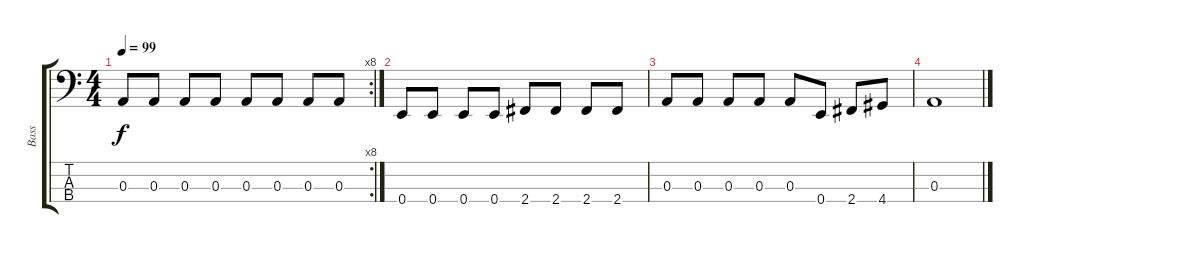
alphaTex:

\track ("Bass" "Bass") {instrument acousticguitarnylon}
\staff {score tabs}
\tuning (G2 D2 A1 E1) {hide}
\rc 8
\ts (4 4)
\tempo 99
\clef f4
\ks c
0.3.8{dy f} 0.3.8 0.3.8 0.3.8 0.3.8 0.3.8 0.3.8 0.3.8 |
0.4.8 0.4.8 0.4.8 0.4.8 2.4.8 2.4.8 2.4.8 2.4.8 |
0.3.8 0.3.8 0.3.8 0.3.8 0.3.8 0.4.8 2.4.8 4.4.8 |
0.3.1
